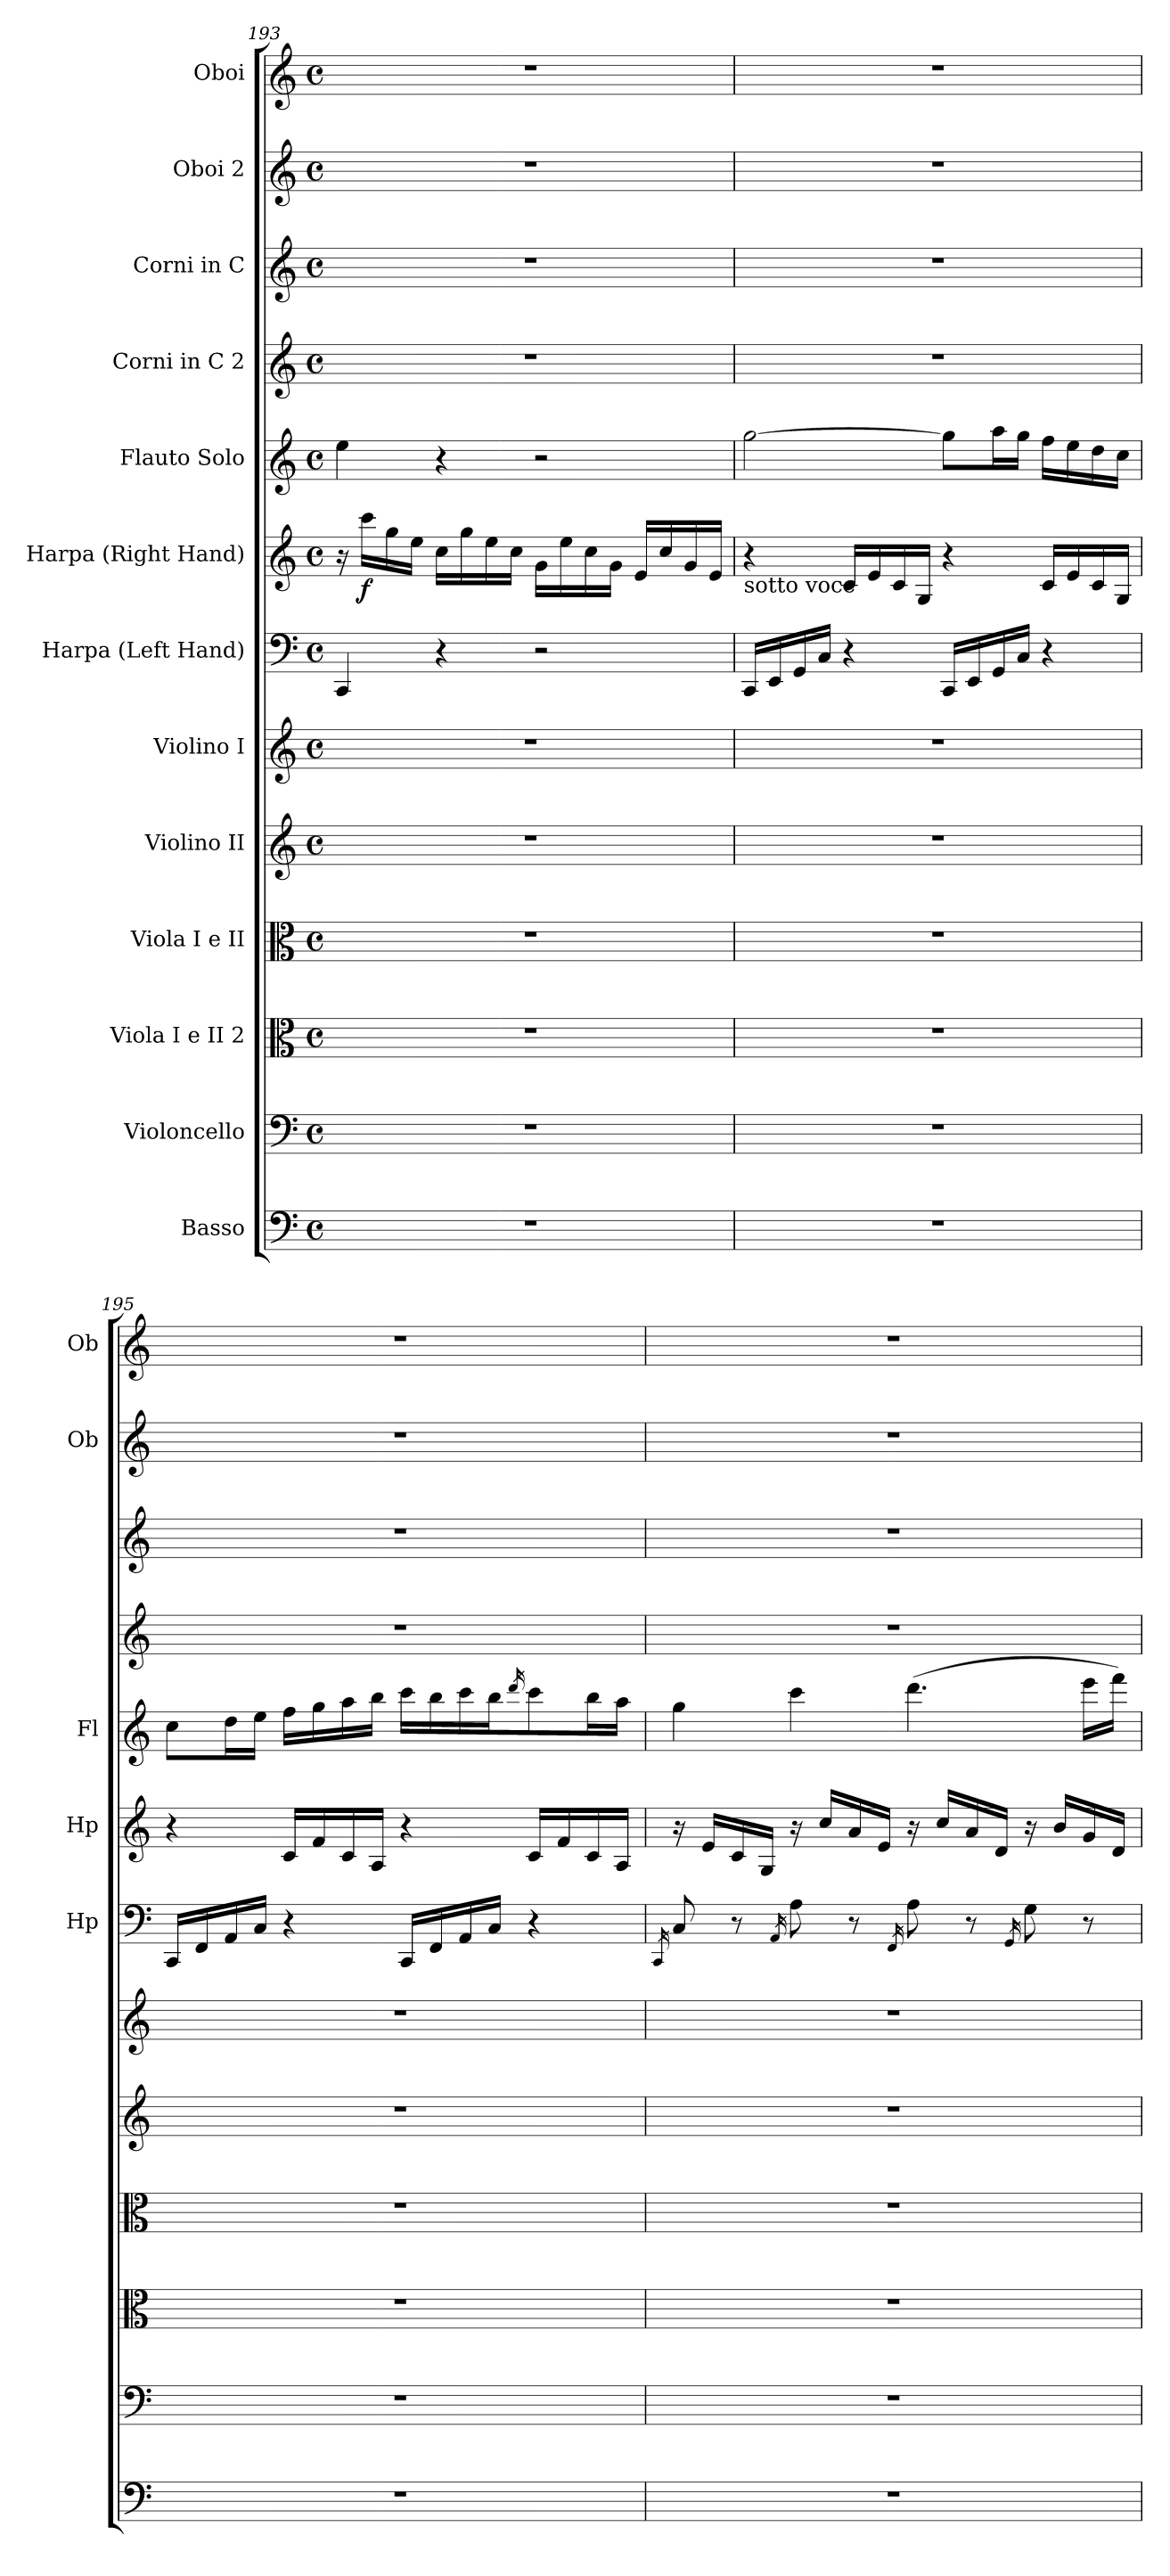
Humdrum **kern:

**kern	**kern	**kern	**kern	**kern	**kern	**kern	**kern	**dynam	**kern	**kern	**kern	**kern	**kern
*part13	*part12	*part11	*part10	*part9	*part8	*part7	*part6	*part6	*part5	*part4	*part3	*part2	*part1
*staff13	*staff12	*staff11	*staff10	*staff9	*staff8	*staff7	*staff6	*staff6	*staff5	*staff4	*staff3	*staff2	*staff1
*I"Basso	*I"Violoncello	*I"Viola I e II 2	*I"Viola I e II	*I"Violino II	*I"Violino I	*I"Harpa (Left Hand)	*I"Harpa (Right Hand)	*	*I"Flauto Solo	*I"Corni in C 2	*I"Corni in C	*I"Oboi 2	*I"Oboi
*	*	*	*	*	*	*I'Hp	*I'Hp	*	*I'Fl	*	*	*I'Ob	*I'Ob
*clefF4	*clefF4	*clefC3	*clefC3	*clefG2	*clefG2	*clefF4	*clefG2	*	*clefG2	*clefG2	*clefG2	*clefG2	*clefG2
*ITrd0c12	*	*	*	*	*	*	*	*	*	*ITrd0c12	*ITrd0c12	*	*
*k[]	*k[]	*k[]	*k[]	*k[]	*k[]	*k[]	*k[]	*	*k[]	*k[]	*k[]	*k[]	*k[]
*C:	*C:	*C:	*C:	*C:	*C:	*C:	*C:	*	*C:	*C:	*C:	*C:	*C:
*M4/4	*M4/4	*M4/4	*M4/4	*M4/4	*M4/4	*M4/4	*M4/4	*	*M4/4	*M4/4	*M4/4	*M4/4	*M4/4
*met(c)	*met(c)	*met(c)	*met(c)	*met(c)	*met(c)	*met(c)	*met(c)	*	*met(c)	*met(c)	*met(c)	*met(c)	*met(c)
=193	=193	=193	=193	=193	=193	=193	=193	=193	=193	=193	=193	=193	=193
1r	1r	1r	1r	1r	1r	4CC/	16r	.	4ee\	1r	1r	1r	1r
!	!	!	!	!	!	!	!	!LO:DY:b	!	!	!	!	!
.	.	.	.	.	.	.	16ccc\LL	f	.	.	.	.	.
.	.	.	.	.	.	.	16gg\	.	.	.	.	.	.
.	.	.	.	.	.	.	16ee\JJ	.	.	.	.	.	.
.	.	.	.	.	.	4r	16cc\LL	.	4r	.	.	.	.
.	.	.	.	.	.	.	16gg\	.	.	.	.	.	.
.	.	.	.	.	.	.	16ee\	.	.	.	.	.	.
.	.	.	.	.	.	.	16cc\JJ	.	.	.	.	.	.
.	.	.	.	.	.	2r	16g\LL	.	2r	.	.	.	.
.	.	.	.	.	.	.	16ee\	.	.	.	.	.	.
.	.	.	.	.	.	.	16cc\	.	.	.	.	.	.
.	.	.	.	.	.	.	16g\JJ	.	.	.	.	.	.
.	.	.	.	.	.	.	16e/LL	.	.	.	.	.	.
.	.	.	.	.	.	.	16cc/	.	.	.	.	.	.
.	.	.	.	.	.	.	16g/	.	.	.	.	.	.
.	.	.	.	.	.	.	16e/JJ	.	.	.	.	.	.
!!LO:PB:g=z
=194	=194	=194	=194	=194	=194	=194	=194	=194	=194	=194	=194	=194	=194
!	!	!	!	!	!	!	!LO:TX:b:t=sotto voce	!	!	!	!	!	!
1r	1r	1r	1r	1r	1r	16CC/LL	4r	.	[2gg\	1r	1r	1r	1r
.	.	.	.	.	.	16EE/	.	.	.	.	.	.	.
.	.	.	.	.	.	16GG/	.	.	.	.	.	.	.
.	.	.	.	.	.	16C/JJ	.	.	.	.	.	.	.
.	.	.	.	.	.	4r	16c/LL	.	.	.	.	.	.
.	.	.	.	.	.	.	16e/	.	.	.	.	.	.
.	.	.	.	.	.	.	16c/	.	.	.	.	.	.
.	.	.	.	.	.	.	16G/JJ	.	.	.	.	.	.
.	.	.	.	.	.	16CC/LL	4r	.	8gg\L]	.	.	.	.
.	.	.	.	.	.	16EE/	.	.	.	.	.	.	.
.	.	.	.	.	.	16GG/	.	.	16aa\L	.	.	.	.
.	.	.	.	.	.	16C/JJ	.	.	16gg\JJ	.	.	.	.
.	.	.	.	.	.	4r	16c/LL	.	16ff\LL	.	.	.	.
.	.	.	.	.	.	.	16e/	.	16ee\	.	.	.	.
.	.	.	.	.	.	.	16c/	.	16dd\	.	.	.	.
.	.	.	.	.	.	.	16G/JJ	.	16cc\JJ	.	.	.	.
=195	=195	=195	=195	=195	=195	=195	=195	=195	=195	=195	=195	=195	=195
1r	1r	1r	1r	1r	1r	16CC/LL	4r	.	8cc\L	1r	1r	1r	1r
.	.	.	.	.	.	16FF/	.	.	.	.	.	.	.
.	.	.	.	.	.	16AA/	.	.	16dd\L	.	.	.	.
.	.	.	.	.	.	16C/JJ	.	.	16ee\JJ	.	.	.	.
.	.	.	.	.	.	4r	16c/LL	.	16ff\LL	.	.	.	.
.	.	.	.	.	.	.	16f/	.	16gg\	.	.	.	.
.	.	.	.	.	.	.	16c/	.	16aa\	.	.	.	.
.	.	.	.	.	.	.	16A/JJ	.	16bb\JJ	.	.	.	.
.	.	.	.	.	.	16CC/LL	4r	.	16ccc\LL	.	.	.	.
.	.	.	.	.	.	16FF/	.	.	16bb\	.	.	.	.
.	.	.	.	.	.	16AA/	.	.	16ccc\	.	.	.	.
.	.	.	.	.	.	16C/JJ	.	.	16bb\J	.	.	.	.
.	.	.	.	.	.	.	.	.	16qddd/	.	.	.	.
.	.	.	.	.	.	4r	16c/LL	.	8ccc\	.	.	.	.
.	.	.	.	.	.	.	16f/	.	.	.	.	.	.
.	.	.	.	.	.	.	16c/	.	16bb\L	.	.	.	.
.	.	.	.	.	.	.	16A/JJ	.	16aa\JJ	.	.	.	.
!!LO:PB:g=z
=196	=196	=196	=196	=196	=196	=196	=196	=196	=196	=196	=196	=196	=196
.	.	.	.	.	.	16qCC/	.	.	.	.	.	.	.
1r	1r	1r	1r	1r	1r	8C/	16r	.	4gg\	1r	1r	1r	1r
.	.	.	.	.	.	.	16e/LL	.	.	.	.	.	.
.	.	.	.	.	.	8r	16c/	.	.	.	.	.	.
.	.	.	.	.	.	.	16G/JJ	.	.	.	.	.	.
.	.	.	.	.	.	16qAA/	.	.	.	.	.	.	.
.	.	.	.	.	.	8A\	16r	.	4ccc\	.	.	.	.
.	.	.	.	.	.	.	16cc/LL	.	.	.	.	.	.
.	.	.	.	.	.	8r	16a/	.	.	.	.	.	.
.	.	.	.	.	.	.	16e/JJ	.	.	.	.	.	.
.	.	.	.	.	.	16qFF/	.	.	.	.	.	.	.
.	.	.	.	.	.	8A\	16r	.	(4.ddd\	.	.	.	.
.	.	.	.	.	.	.	16cc/LL	.	.	.	.	.	.
.	.	.	.	.	.	8r	16a/	.	.	.	.	.	.
.	.	.	.	.	.	.	16d/JJ	.	.	.	.	.	.
.	.	.	.	.	.	16qGG/	.	.	.	.	.	.	.
.	.	.	.	.	.	8G\	16r	.	.	.	.	.	.
.	.	.	.	.	.	.	16b/LL	.	.	.	.	.	.
.	.	.	.	.	.	8r	16g/	.	16eee\LL	.	.	.	.
.	.	.	.	.	.	.	16d/JJ	.	16fff\JJ)	.	.	.	.
=	=	=	=	=	=	=	=	=	=	=	=	=	=
*-	*-	*-	*-	*-	*-	*-	*-	*-	*-	*-	*-	*-	*-
